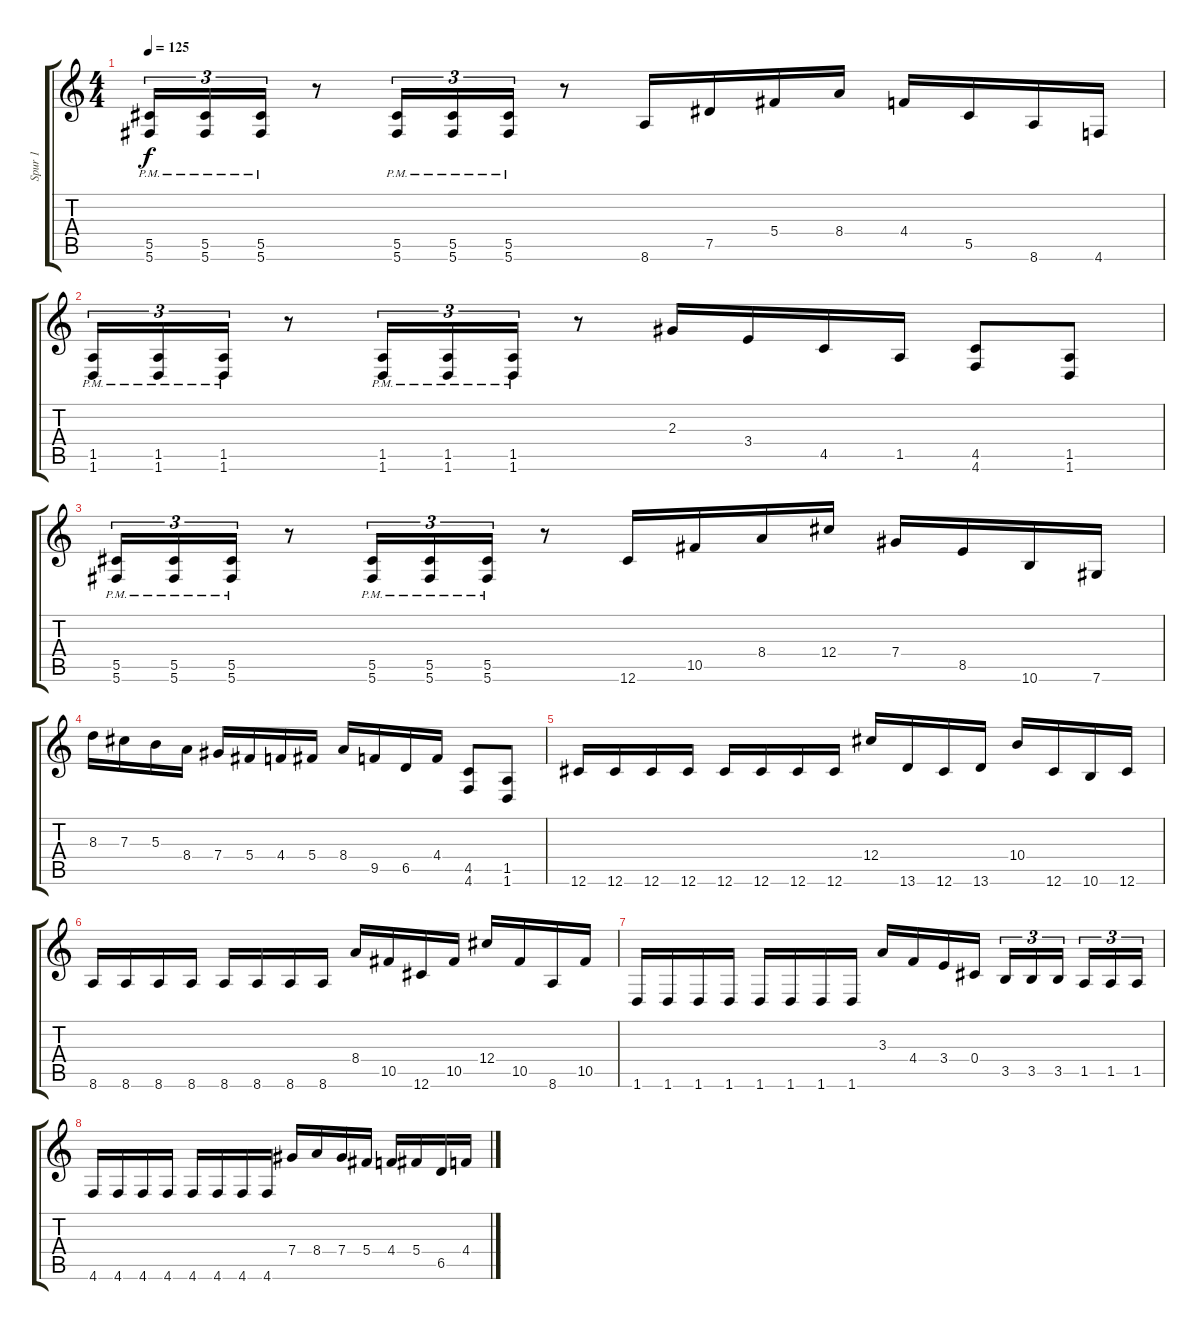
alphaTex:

\track ("Spur 1" "Spur 1") {instrument overdrivenguitar}
\staff {score tabs}
\tuning (Eb4 Bb3 Gb3 Db3 Ab2 Db2) {hide}
\ts (4 4)
\tempo 125
\clef g2
\ks c
(5.5{pm} 5.6{pm}).16{tu (3 2) dy f} (5.5{pm} 5.6{pm}).16{tu (3 2)} (5.5{pm} 5.6{pm}).16{tu (3 2)} r.8 (5.5{pm} 5.6{pm}).16{tu (3 2)} (5.5{pm} 5.6{pm}).16{tu (3 2)} (5.5{pm} 5.6{pm}).16{tu (3 2)} r.8 8.6.16 7.5.16 5.4.16 8.4.16 4.4.16 5.5.16 8.6.16 4.6.16 |
(1.5{pm} 1.6{pm}).16{tu (3 2)} (1.5{pm} 1.6{pm}).16{tu (3 2)} (1.5{pm} 1.6{pm}).16{tu (3 2)} r.8 (1.5{pm} 1.6{pm}).16{tu (3 2)} (1.5{pm} 1.6{pm}).16{tu (3 2)} (1.5{pm} 1.6{pm}).16{tu (3 2)} r.8 2.3.16 3.4.16 4.5.16 1.5.16 (4.5 4.6).8 (1.5 1.6).8 |
(5.5{pm} 5.6{pm}).16{tu (3 2)} (5.5{pm} 5.6{pm}).16{tu (3 2)} (5.5{pm} 5.6{pm}).16{tu (3 2)} r.8 (5.5{pm} 5.6{pm}).16{tu (3 2)} (5.5{pm} 5.6{pm}).16{tu (3 2)} (5.5{pm} 5.6{pm}).16{tu (3 2)} r.8 12.6.16 10.5.16 8.4.16 12.4.16 7.4.16 8.5.16 10.6.16 7.6.16 |
8.3.16 7.3.16 5.3.16 8.4.16 7.4.16 5.4.16 4.4.16 5.4.16 8.4.16 9.5.16 6.5.16 4.4.16 (4.5 4.6).8 (1.5 1.6).8 |
12.6.16 12.6.16 12.6.16 12.6.16 12.6.16 12.6.16 12.6.16 12.6.16 12.4.16 13.6.16 12.6.16 13.6.16 10.4.16 12.6.16 10.6.16 12.6.16 |
8.6.16 8.6.16 8.6.16 8.6.16 8.6.16 8.6.16 8.6.16 8.6.16 8.4.16 10.5.16 12.6.16 10.5.16 12.4.16 10.5.16 8.6.16 10.5.16 |
1.6.16 1.6.16 1.6.16 1.6.16 1.6.16 1.6.16 1.6.16 1.6.16 3.3.16 4.4.16 3.4.16 0.4.16 3.5.16{tu (3 2)} 3.5.16{tu (3 2)} 3.5.16{tu (3 2) beam splitsecondary} 1.5.16{tu (3 2)} 1.5.16{tu (3 2)} 1.5.16{tu (3 2)} |
4.6.16 4.6.16 4.6.16 4.6.16 4.6.16 4.6.16 4.6.16 4.6.16 7.4.16 8.4.16 7.4.16 5.4.16 4.4.16 5.4.16 6.5.16 4.4.16
